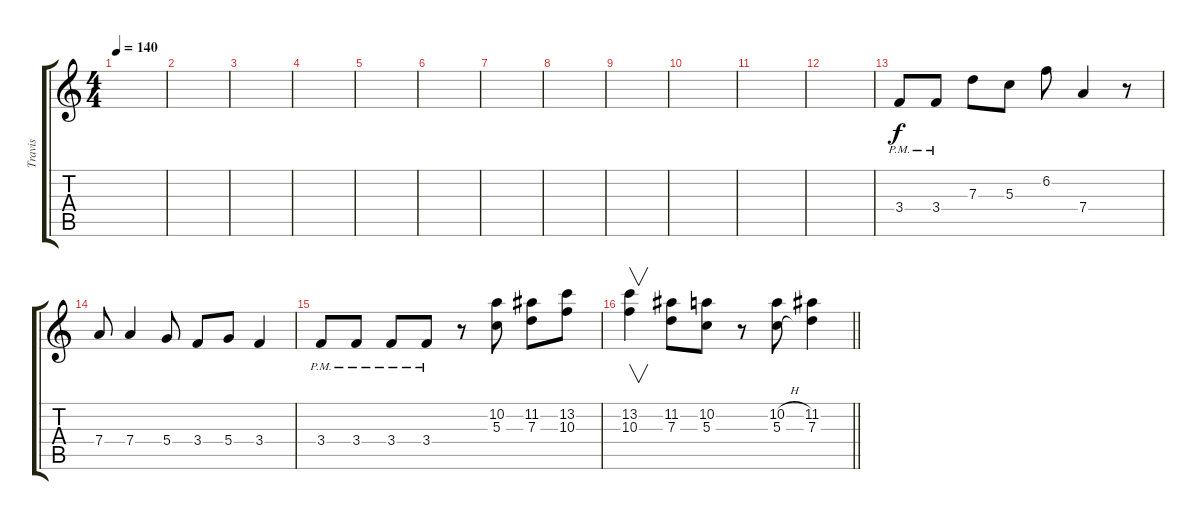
\track ("Travis" "Travis") {instrument overdrivenguitar}
\staff {score tabs}
\tuning (E4 B3 G3 D3 A2 E2) {hide}
\ts (4 4)
\tempo 140
\clef g2
\ks c
|
|
|
|
|
|
|
|
|
|
|
|
3.4{pm}.8 3.4{pm}.8 7.3.8 5.3.8 6.2.8 7.4.4 r.8 |
7.4.8 7.4.4 5.4.8 3.4.8 5.4.8 3.4.4 |
3.4{pm}.8 3.4{pm}.8 3.4{pm}.8 3.4{pm}.8 r.8 (10.2 5.3).8 (11.2 7.3).8 (13.2 10.3).8 |
\barLineRight lightlight
(13.2 10.3).4{v} (11.2 7.3).8 (10.2 5.3).8 r.8 (10.2{h} 5.3{h}).8 (11.2 7.3).4
